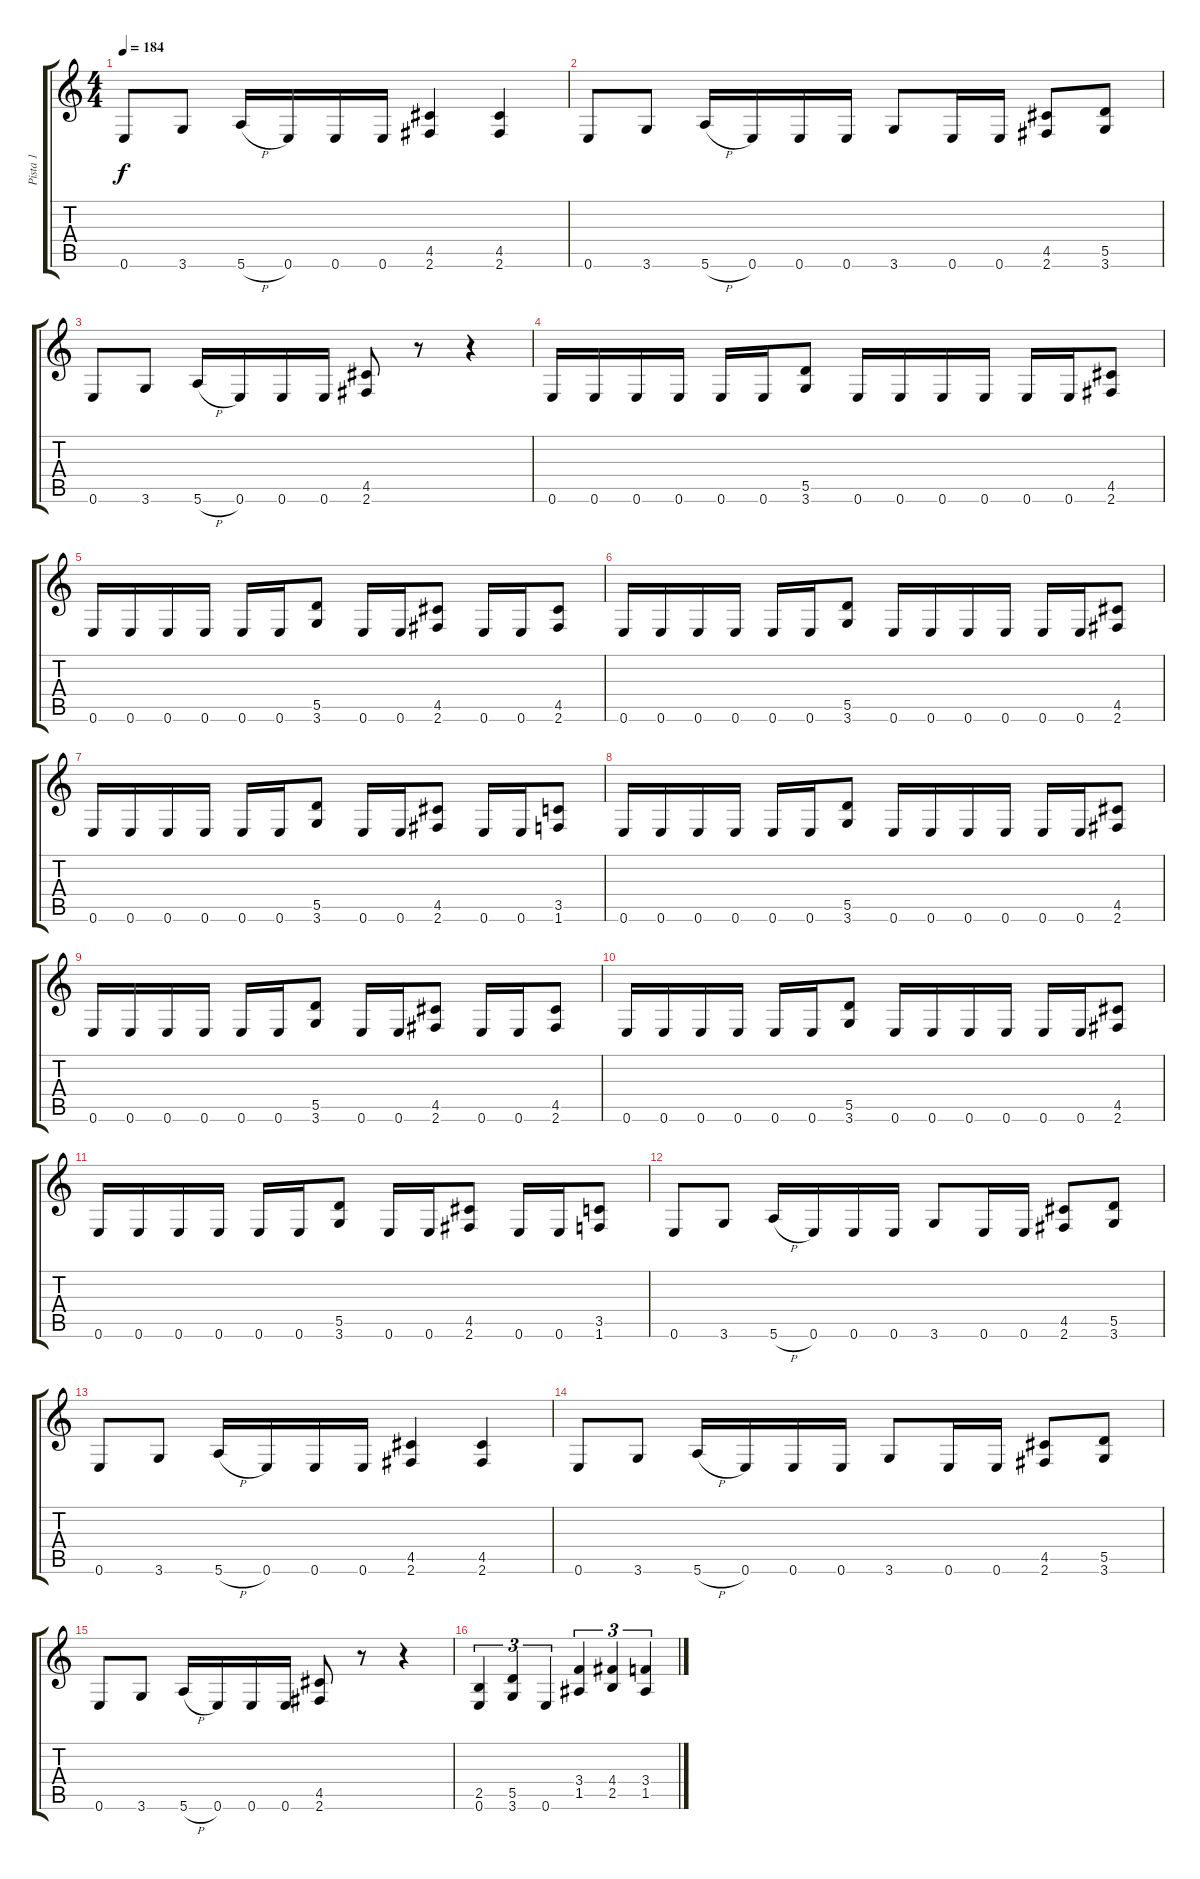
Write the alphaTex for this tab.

\track ("Pista 1" "Pista 1") {instrument overdrivenguitar}
\staff {score tabs}
\tuning (E4 B3 G3 D3 A2 E2) {hide}
\ts (4 4)
\tempo 184
\clef g2
\ks c
0.6.8{dy f} 3.6.8 5.6{h}.16 0.6.16 0.6.16 0.6.16 (4.5 2.6).4 (4.5 2.6).4 |
0.6.8 3.6.8 5.6{h}.16 0.6.16 0.6.16 0.6.16 3.6.8 0.6.16 0.6.16 (4.5 2.6).8 (5.5 3.6).8 |
0.6.8 3.6.8 5.6{h}.16 0.6.16 0.6.16 0.6.16 (4.5 2.6).8 r.8 r.4 |
0.6.16 0.6.16 0.6.16 0.6.16 0.6.16 0.6.16 (5.5 3.6).8 0.6.16 0.6.16 0.6.16 0.6.16 0.6.16 0.6.16 (4.5 2.6).8 |
0.6.16 0.6.16 0.6.16 0.6.16 0.6.16 0.6.16 (5.5 3.6).8 0.6.16 0.6.16 (4.5 2.6).8 0.6.16 0.6.16 (4.5 2.6).8 |
0.6.16 0.6.16 0.6.16 0.6.16 0.6.16 0.6.16 (5.5 3.6).8 0.6.16 0.6.16 0.6.16 0.6.16 0.6.16 0.6.16 (4.5 2.6).8 |
0.6.16 0.6.16 0.6.16 0.6.16 0.6.16 0.6.16 (5.5 3.6).8 0.6.16 0.6.16 (4.5 2.6).8 0.6.16 0.6.16 (3.5 1.6).8 |
0.6.16 0.6.16 0.6.16 0.6.16 0.6.16 0.6.16 (5.5 3.6).8 0.6.16 0.6.16 0.6.16 0.6.16 0.6.16 0.6.16 (4.5 2.6).8 |
0.6.16 0.6.16 0.6.16 0.6.16 0.6.16 0.6.16 (5.5 3.6).8 0.6.16 0.6.16 (4.5 2.6).8 0.6.16 0.6.16 (4.5 2.6).8 |
0.6.16 0.6.16 0.6.16 0.6.16 0.6.16 0.6.16 (5.5 3.6).8 0.6.16 0.6.16 0.6.16 0.6.16 0.6.16 0.6.16 (4.5 2.6).8 |
0.6.16 0.6.16 0.6.16 0.6.16 0.6.16 0.6.16 (5.5 3.6).8 0.6.16 0.6.16 (4.5 2.6).8 0.6.16 0.6.16 (3.5 1.6).8 |
0.6.8 3.6.8 5.6{h}.16 0.6.16 0.6.16 0.6.16 3.6.8 0.6.16 0.6.16 (4.5 2.6).8 (5.5 3.6).8 |
0.6.8 3.6.8 5.6{h}.16 0.6.16 0.6.16 0.6.16 (4.5 2.6).4 (4.5 2.6).4 |
0.6.8 3.6.8 5.6{h}.16 0.6.16 0.6.16 0.6.16 3.6.8 0.6.16 0.6.16 (4.5 2.6).8 (5.5 3.6).8 |
0.6.8 3.6.8 5.6{h}.16 0.6.16 0.6.16 0.6.16 (4.5 2.6).8 r.8 r.4 |
(2.5 0.6).4{tu (3 2)} (5.5 3.6).4{tu (3 2)} 0.6.4{tu (3 2)} (3.4 1.5).4{tu (3 2)} (4.4 2.5).4{tu (3 2)} (3.4 1.5).4{tu (3 2)}
